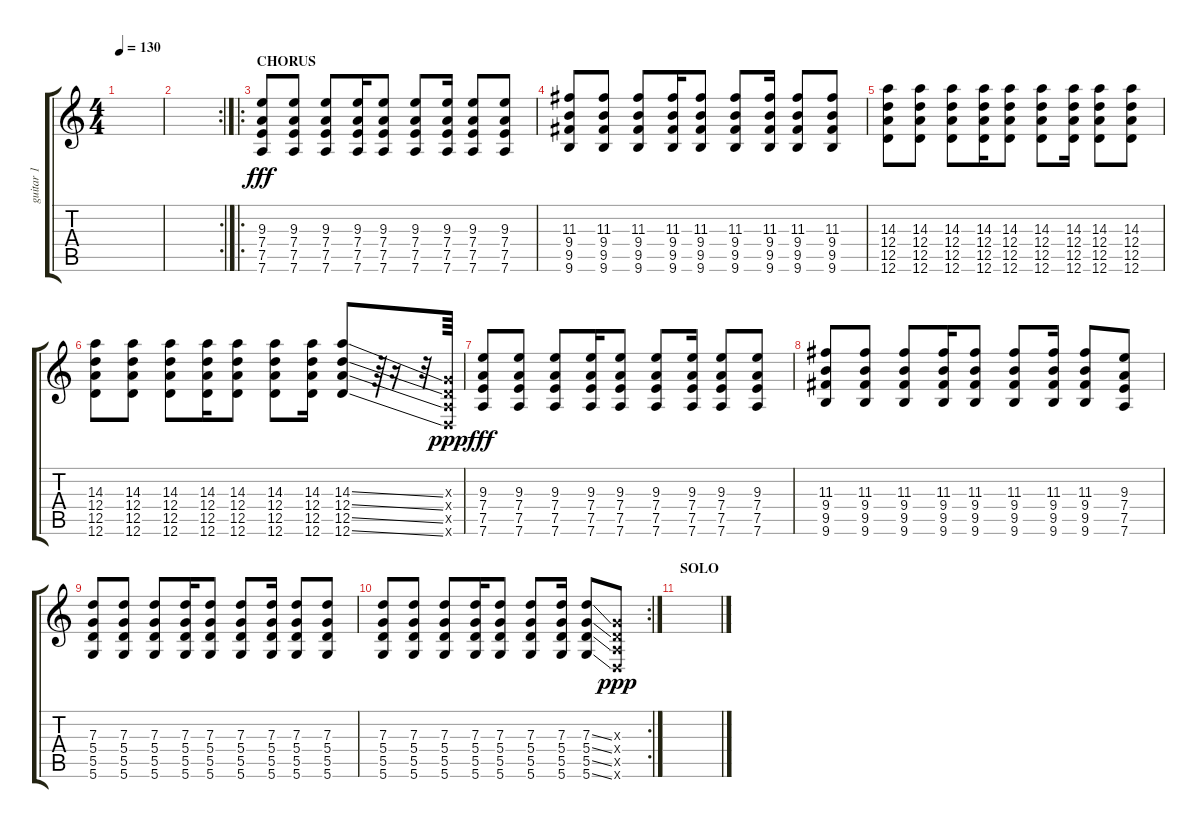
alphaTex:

\track ("guitar 1" "guitar 1") {instrument electricguitarmuted}
\staff {score tabs}
\tuning (E4 B3 G3 D3 A2 D2) {hide}
\ts (4 4)
\tempo 130
\clef g2
\ks c
|
\rc 2
|
\ro
\section ("" "CHORUS")
(9.3 7.4 7.5 7.6).8{dy fff volume 11 instrument overdrivenguitar} (9.3 7.4 7.5 7.6).8 (9.3 7.4 7.5 7.6).8 (9.3 7.4 7.5 7.6).16 (9.3 7.4 7.5 7.6).8 (9.3 7.4 7.5 7.6).8 (9.3 7.4 7.5 7.6).16 (9.3 7.4 7.5 7.6).8 (9.3 7.4 7.5 7.6).8 |
(11.3 9.4 9.5 9.6).8 (11.3 9.4 9.5 9.6).8 (11.3 9.4 9.5 9.6).8 (11.3 9.4 9.5 9.6).16 (11.3 9.4 9.5 9.6).8 (11.3 9.4 9.5 9.6).8 (11.3 9.4 9.5 9.6).16 (11.3 9.4 9.5 9.6).8 (11.3 9.4 9.5 9.6).8 |
(14.3 12.4 12.5 12.6).8 (14.3 12.4 12.5 12.6).8 (14.3 12.4 12.5 12.6).8 (14.3 12.4 12.5 12.6).16 (14.3 12.4 12.5 12.6).8 (14.3 12.4 12.5 12.6).8 (14.3 12.4 12.5 12.6).16 (14.3 12.4 12.5 12.6).8 (14.3 12.4 12.5 12.6).8 |
(14.3 12.4 12.5 12.6).8 (14.3 12.4 12.5 12.6).8 (14.3 12.4 12.5 12.6).8 (14.3 12.4 12.5 12.6).16 (14.3 12.4 12.5 12.6).8 (14.3 12.4 12.5 12.6).8 (14.3 12.4 12.5 12.6).16 (14.3{ss} 12.4{ss} 12.5{ss} 12.6{ss}).8 r.64 r.16 r.32 (0.3{x} 0.4{x} 0.5{x} 0.6{x}).64{dy ppp} |
(9.3 7.4 7.5 7.6).8{dy fff} (9.3 7.4 7.5 7.6).8 (9.3 7.4 7.5 7.6).8 (9.3 7.4 7.5 7.6).16 (9.3 7.4 7.5 7.6).8 (9.3 7.4 7.5 7.6).8 (9.3 7.4 7.5 7.6).16 (9.3 7.4 7.5 7.6).8 (9.3 7.4 7.5 7.6).8 |
(11.3 9.4 9.5 9.6).8 (11.3 9.4 9.5 9.6).8 (11.3 9.4 9.5 9.6).8 (11.3 9.4 9.5 9.6).16 (11.3 9.4 9.5 9.6).8 (11.3 9.4 9.5 9.6).8 (11.3 9.4 9.5 9.6).16 (11.3 9.4 9.5 9.6).8 (9.3 7.4 7.5 7.6).8 |
(7.3 5.4 5.5 5.6).8 (7.3 5.4 5.5 5.6).8 (7.3 5.4 5.5 5.6).8 (7.3 5.4 5.5 5.6).16 (7.3 5.4 5.5 5.6).8 (7.3 5.4 5.5 5.6).8 (7.3 5.4 5.5 5.6).16 (7.3 5.4 5.5 5.6).8 (7.3 5.4 5.5 5.6).8 |
\rc 2
(7.3 5.4 5.5 5.6).8 (7.3 5.4 5.5 5.6).8 (7.3 5.4 5.5 5.6).8 (7.3 5.4 5.5 5.6).16 (7.3 5.4 5.5 5.6).8 (7.3 5.4 5.5 5.6).8 (7.3 5.4 5.5 5.6).16 (7.3{ss} 5.4{ss} 5.5{ss} 5.6{ss}).8 (0.3{x} 0.4{x} 0.5{x} 0.6{x}).8{dy ppp} |
\section ("" "SOLO")
